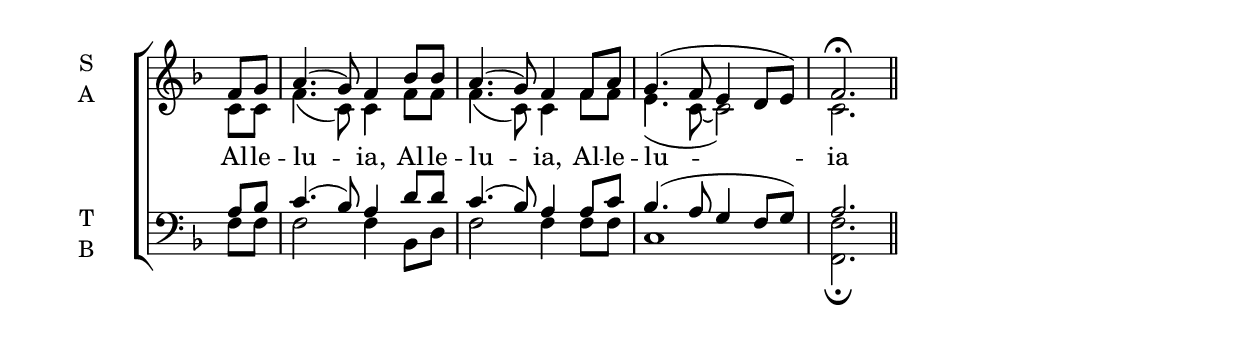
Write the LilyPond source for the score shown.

\version "2.18.2"

global = {
  \time 4/4 % Not used, Time_signature_engraver is removed from layout
  \key f \major
}

verseOne = \lyricmode {
   Al -- le -- lu -- ia,
   Al -- le -- lu -- ia,
   Al -- le -- lu -- ia
}

soprano = \relative g' {
  % Ritardando spanning several notes use '\startTextSpan' and \stopTextSpan
  \global % Leave these here for key to display
  \partial 4 f8 g a4.( g8) f4
  bes8 bes a4.( g8) f4
  f8 a g4.( f8 e4 d8 e) f2. \fermata \bar "||"
}

alto = \relative g {
  \global % Leave these here for key to display
  \partial 4 c8 c f4.( c8) c4
  f8 f f4.( c8) c4
  f8 f e4.( c8~ c2) c2.
}

tenor = \relative c' {
  \global % Leave these here for key to display
  \partial 4 a8 bes c4.( bes8) a4
  d8 d c4.( bes8) a4
  a8 c bes4.( a8 g4 f8 g) a2.
}


bass = \relative c {
  \global % Leave these here for key to display
  \partial 4 f8 f f2 f4
  bes,8 d f2 f4
  f8 f c1 <f f,>2. \fermata
}

\score {
  \new ChoirStaff <<
    \new Staff \with {
      midiInstrument = "choir aahs"
      instrumentName = \markup \center-column { S A }
    } <<
      \new Voice = "soprano" { \voiceOne \soprano }
      \new Voice = "alto" { \voiceTwo \alto }
    >>
    \new Lyrics \with {
      \override VerticalAxisGroup #'staff-affinity = #CENTER
    } \lyricsto "soprano" \verseOne

    \new Staff \with {
      midiInstrument = "choir aahs"
      instrumentName = \markup \center-column { T B }
    } <<
      \clef bass
      \new Voice = "tenor" { \voiceOne \tenor }
      \new Voice = "bass" { \voiceTwo \bass }
    >>
  >>
  \layout {
    \context {
      \Staff
      \remove "Time_signature_engraver"
    }
    \context {
      \Score
      \omit BarNumber
    }
  }
  \midi { \tempo 4 = 120
          \context {
            \Voice
            \remove "Dynamic_performer"
    }
  }
}
